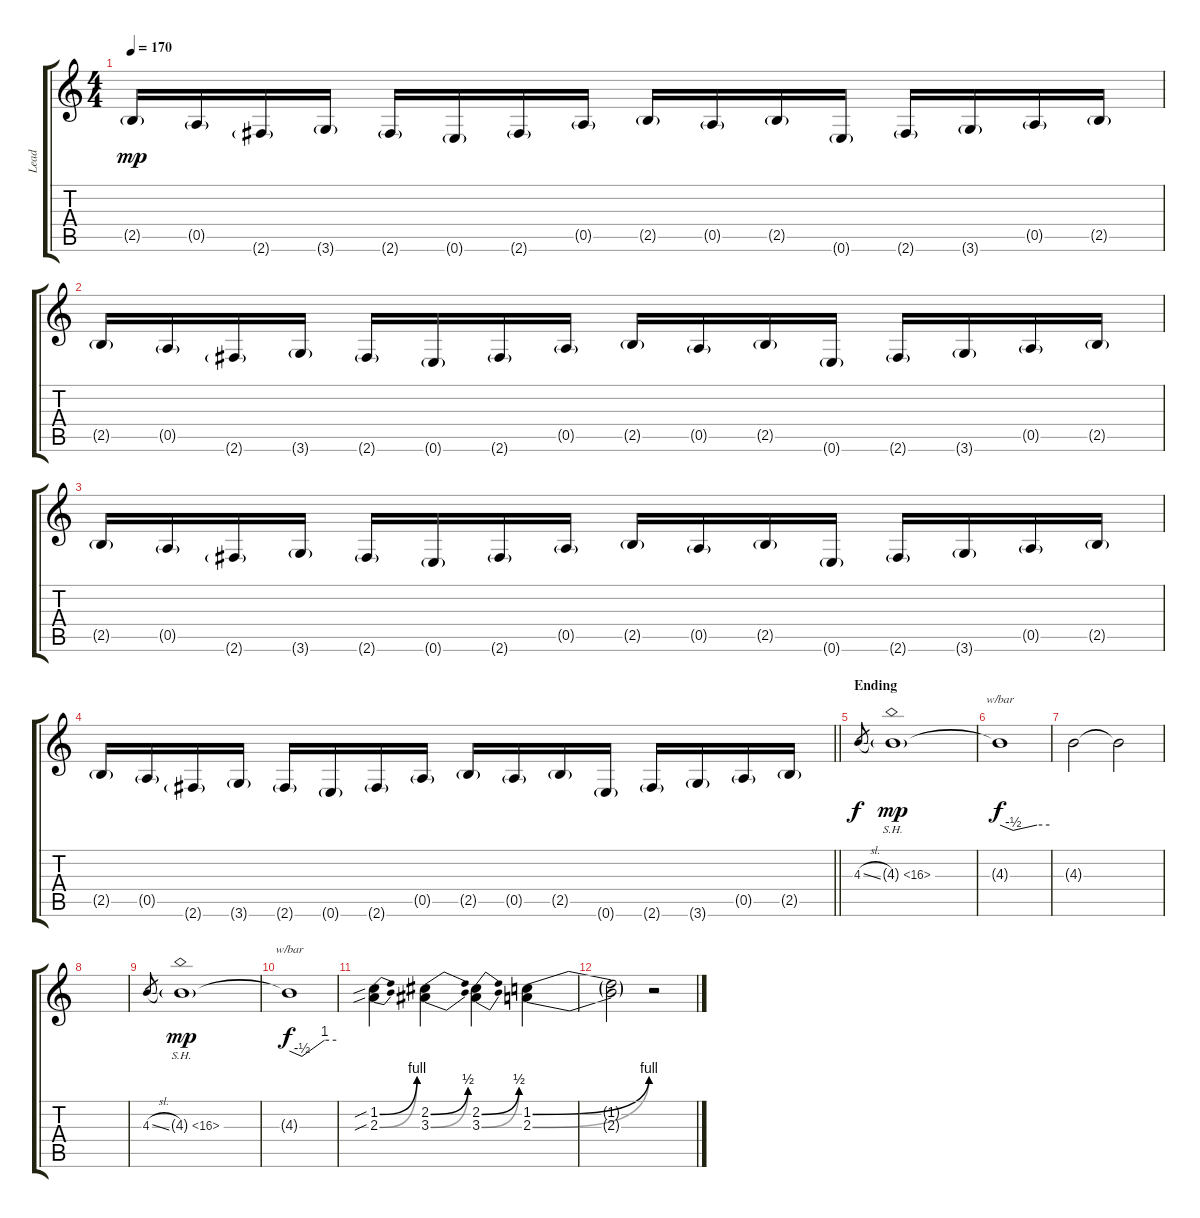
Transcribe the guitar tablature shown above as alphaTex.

\track ("Lead" "Lead") {instrument distortionguitar}
\staff {score tabs}
\tuning (E4 B3 G3 D3 A2 E2) {hide}
\ts (4 4)
\tempo 170
\clef g2
\ks c
2.5{g}.16{dy mp} 0.5{g}.16 2.6{g}.16 3.6{g}.16 2.6{g}.16 0.6{g}.16 2.6{g}.16 0.5{g}.16 2.5{g}.16 0.5{g}.16 2.5{g}.16 0.6{g}.16 2.6{g}.16 3.6{g}.16 0.5{g}.16 2.5{g}.16 |
2.5{g}.16 0.5{g}.16 2.6{g}.16 3.6{g}.16 2.6{g}.16 0.6{g}.16 2.6{g}.16 0.5{g}.16 2.5{g}.16 0.5{g}.16 2.5{g}.16 0.6{g}.16 2.6{g}.16 3.6{g}.16 0.5{g}.16 2.5{g}.16 |
2.5{g}.16 0.5{g}.16 2.6{g}.16 3.6{g}.16 2.6{g}.16 0.6{g}.16 2.6{g}.16 0.5{g}.16 2.5{g}.16 0.5{g}.16 2.5{g}.16 0.6{g}.16 2.6{g}.16 3.6{g}.16 0.5{g}.16 2.5{g}.16 |
\barLineRight lightlight
2.5{g}.16 0.5{g}.16 2.6{g}.16 3.6{g}.16 2.6{g}.16 0.6{g}.16 2.6{g}.16 0.5{g}.16 2.5{g}.16 0.5{g}.16 2.5{g}.16 0.6{g}.16 2.6{g}.16 3.6{g}.16 0.5{g}.16 2.5{g}.16 |
\section ("" "Ending")
4.3{sl}.8{gr dy f} 4.3{sh 12 g}.1{dy mp} |
4.3{t}.1{tbe (custom default 0 0 16 -2 45 0 60 0) dy f} |
4.3{t}.2 4.3{t}.2 |
|
4.3{sl}.8{gr} 4.3{sh 12 g}.1{dy mp} |
4.3{t}.1{tbe (custom default 0 0 16 -2 45 4 60 4) dy f} |
(1.2{be (bend 0 0 60 4) sib} 2.3{be (bend 0 0 60 4) sib}).4 (2.2{be (bend 0 0 60 2)} 3.3{be (bend 0 0 60 2)}).4 (2.2{be (bend 0 0 60 2)} 3.3{be (bend 0 0 60 2)}).4 (1.2{be (bend 0 0 60 4)} 2.3{be (bend 0 0 60 4)}).4 |
(1.2{t} 2.3{t}).2 r.2
